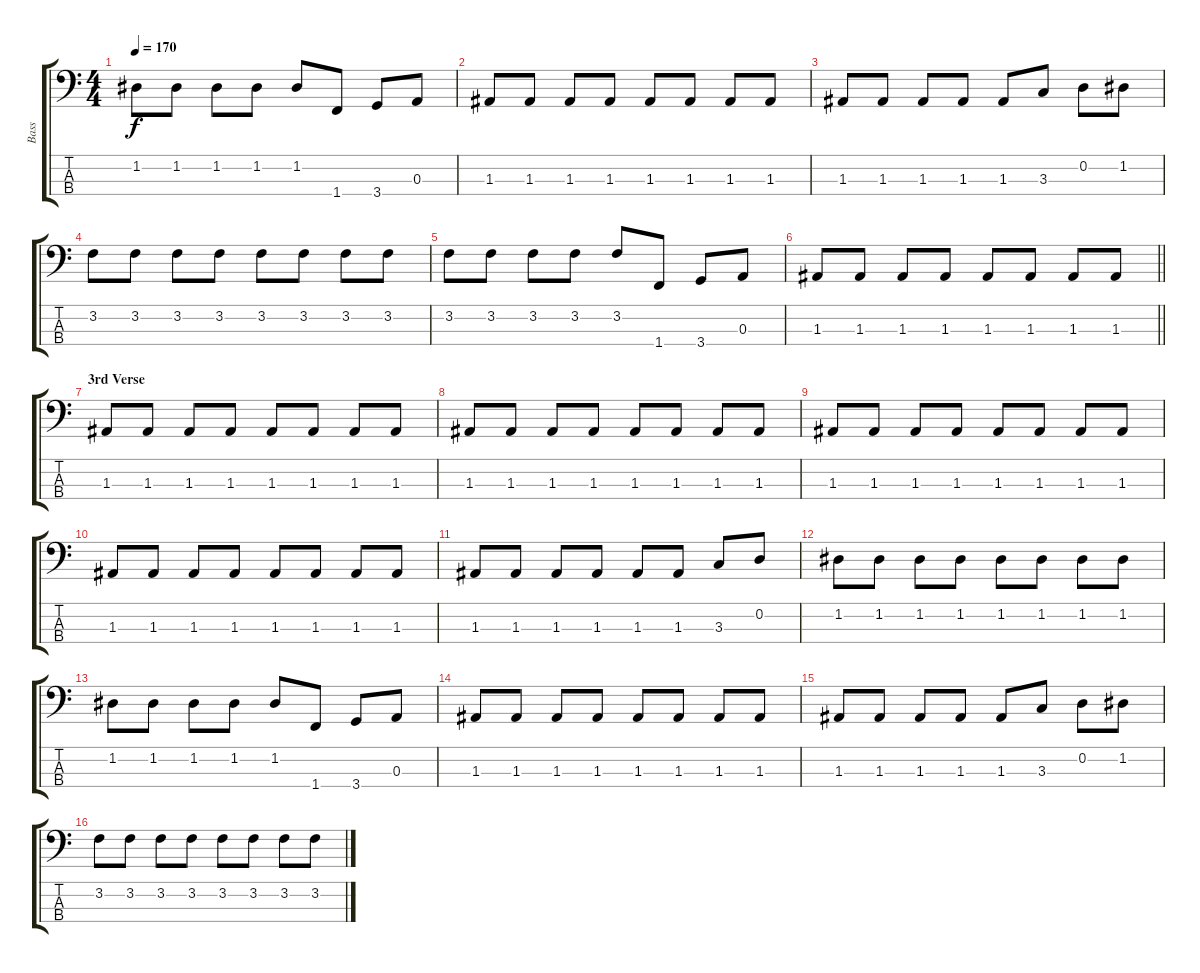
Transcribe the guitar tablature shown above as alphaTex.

\track ("Bass" "Bass") {instrument electricbassfinger}
\staff {score tabs}
\tuning (G2 D2 A1 E1) {hide}
\ts (4 4)
\tempo 170
\clef f4
\ks c
1.2.8{dy f} 1.2.8 1.2.8 1.2.8 1.2.8 1.4.8 3.4.8 0.3.8 |
1.3.8 1.3.8 1.3.8 1.3.8 1.3.8 1.3.8 1.3.8 1.3.8 |
1.3.8 1.3.8 1.3.8 1.3.8 1.3.8 3.3.8 0.2.8 1.2.8 |
3.2.8 3.2.8 3.2.8 3.2.8 3.2.8 3.2.8 3.2.8 3.2.8 |
3.2.8 3.2.8 3.2.8 3.2.8 3.2.8 1.4.8 3.4.8 0.3.8 |
\barLineRight lightlight
1.3.8 1.3.8 1.3.8 1.3.8 1.3.8 1.3.8 1.3.8 1.3.8 |
\section ("" "3rd Verse")
1.3.8 1.3.8 1.3.8 1.3.8 1.3.8 1.3.8 1.3.8 1.3.8 |
1.3.8 1.3.8 1.3.8 1.3.8 1.3.8 1.3.8 1.3.8 1.3.8 |
1.3.8 1.3.8 1.3.8 1.3.8 1.3.8 1.3.8 1.3.8 1.3.8 |
1.3.8 1.3.8 1.3.8 1.3.8 1.3.8 1.3.8 1.3.8 1.3.8 |
1.3.8 1.3.8 1.3.8 1.3.8 1.3.8 1.3.8 3.3.8 0.2.8 |
1.2.8 1.2.8 1.2.8 1.2.8 1.2.8 1.2.8 1.2.8 1.2.8 |
1.2.8 1.2.8 1.2.8 1.2.8 1.2.8 1.4.8 3.4.8 0.3.8 |
1.3.8 1.3.8 1.3.8 1.3.8 1.3.8 1.3.8 1.3.8 1.3.8 |
1.3.8 1.3.8 1.3.8 1.3.8 1.3.8 3.3.8 0.2.8 1.2.8 |
3.2.8 3.2.8 3.2.8 3.2.8 3.2.8 3.2.8 3.2.8 3.2.8
